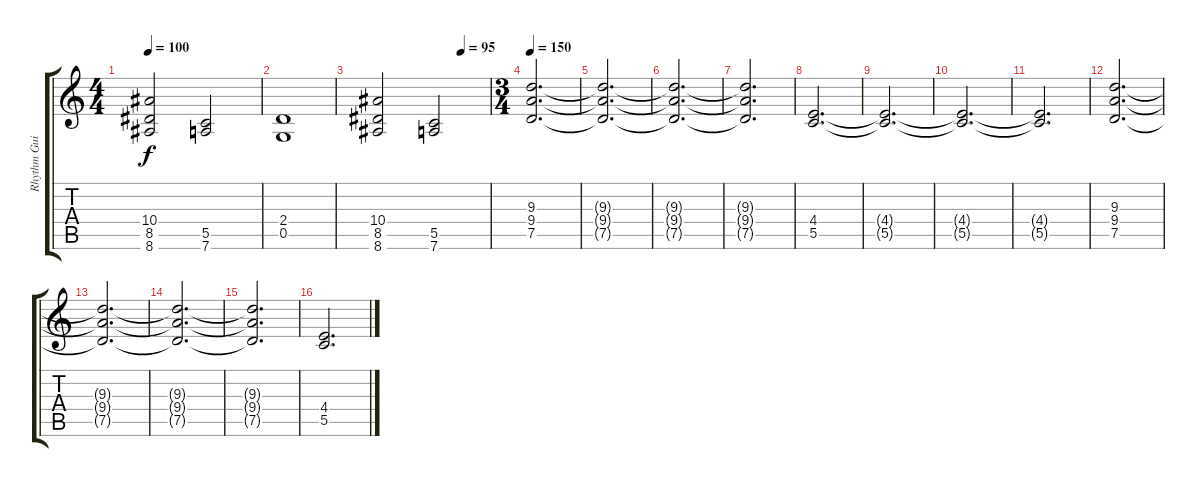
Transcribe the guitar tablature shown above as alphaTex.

\track ("Rhythm Guitar" "Rhythm Gui") {instrument distortionguitar}
\staff {score tabs}
\tuning (D4 A3 F3 C3 G2 D2) {hide}
\ts (4 4)
\tempo 100
\clef g2
\ks c
(10.4 8.5 8.6).2{dy f} (5.5 7.6).2 |
(2.4 0.5).1 |
\tempo (95 0.75)
(10.4 8.5 8.6).2 (5.5 7.6).2 |
\ts (3 4)
\tempo 150
(9.3 9.4 7.5).2{d} |
(9.3{t} 9.4{t} 7.5{t}).2{d} |
(9.3{t} 9.4{t} 7.5{t}).2{d} |
(9.3{t} 9.4{t} 7.5{t}).2{d} |
(4.4 5.5).2{d} |
(4.4{t} 5.5{t}).2{d} |
(4.4{t} 5.5{t}).2{d} |
(4.4{t} 5.5{t}).2{d} |
(9.3 9.4 7.5).2{d} |
(9.3{t} 9.4{t} 7.5{t}).2{d} |
(9.3{t} 9.4{t} 7.5{t}).2{d} |
(9.3{t} 9.4{t} 7.5{t}).2{d} |
(4.4 5.5).2{d}
